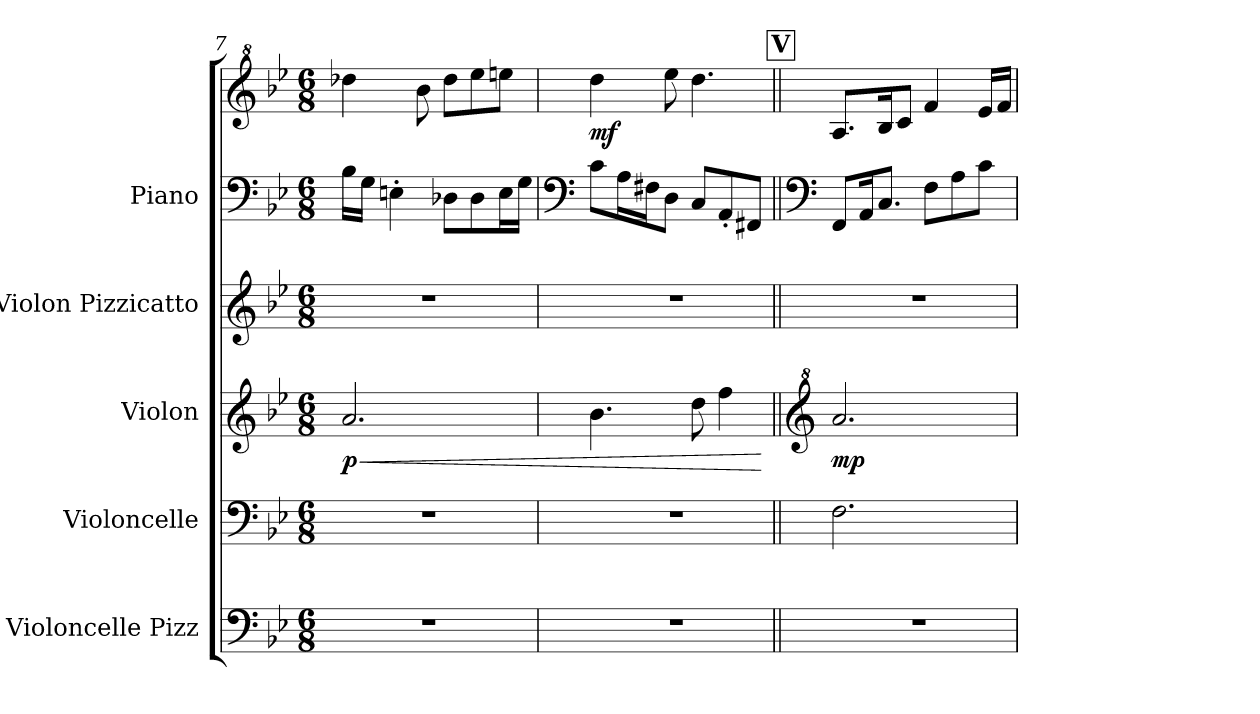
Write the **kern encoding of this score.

**kern	**kern	**kern	**dynam	**kern	**kern	**kern	**dynam
*part5	*part4	*part3	*part3	*part2	*part1	*part1	*part1
*staff6	*staff5	*staff4	*staff4	*staff3	*staff2	*staff1	*staff1/2
*I"Violoncelle Pizz	*I"Violoncelle	*I"Violon	*	*I"Violon Pizzicatto	*I"Piano	*	*
*I'Vlc Pizz	*I'Vlc	*I'Vln.	*	*I'Vln. Pizz.	*I'Pia.	*	*
*clefF4	*clefF4	*clefG2	*	*clefG2	*clefF4	*clefG^2	*
*k[b-e-]	*k[b-e-]	*k[b-e-]	*	*k[b-e-]	*k[b-e-]	*k[b-e-]	*
*M6/8	*M6/8	*M6/8	*	*M6/8	*M6/8	*M6/8	*
=7	=7	=7	=7	=7	=7	=7	=7
!	!	!	!LO:HP:b	!	!	!	!
!	!	!	!LO:DY:n=1:b	!	!	!	!
2.r	2.r	2.a/	< p	2.r	16B-\LL	4ddd-X\	.
.	.	.	.	.	16G\JJ	.	.
.	.	.	.	.	4En'\	.	.
.	.	.	.	.	.	8bb-\	.
.	.	.	.	.	8D-X\L	8ddd-\L	.
.	.	.	.	.	8D-\	8eee-\	.
.	.	.	.	.	16E\L	8eeen\J	.
.	.	.	.	.	16G\JJ	.	.
=8	=8	=8	=8	=8	=8	=8	=8
*	*	*	*	*	*clefF4	*	*
!	!	!	!	!	!	!	!LO:DY:b
2.r	2.r	4.b-\	.	2.r	8c\L	4ddd\	mf
.	.	.	.	.	16A\L	.	.
.	.	.	.	.	16F#X\J	.	.
.	.	.	.	.	8D\J	8eee-\	.
.	.	8dd\	.	.	8C/L	4.ddd\	.
.	.	4ff\	.	.	8AA'/	.	.
.	.	.	.	.	8FF#X/J	.	.
.	.	.	[	.	.	.	.
!!LO:REH:place=s1:a:B:fs=14:t=V
=9||	=9||	=9||	=9||	=9||	=9||	=9||	=9||
*	*	*clefG^2	*	*	*clefF4	*	*
!	!	!	!LO:DY:b	!	!	!	!
2.r	2.F\	2.aa/	mp	2.r	8FF/L	8.a/L	.
.	.	.	.	.	16AA/K	.	.
.	.	.	.	.	8.C/J	16b-/K	.
.	.	.	.	.	.	8cc/J	.
.	.	.	.	.	8F\L	4ff/	.
.	.	.	.	.	8A\	.	.
.	.	.	.	.	8c\J	16ee-/LL	.
.	.	.	.	.	.	16ff/JJ	.
=	=	=	=	=	=	=	=
*-	*-	*-	*-	*-	*-	*-	*-
